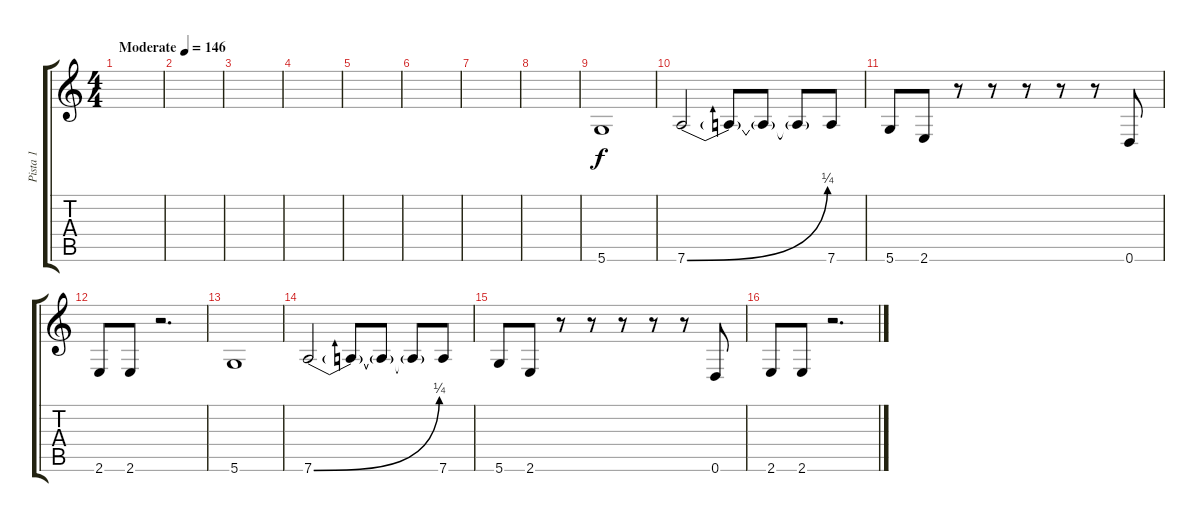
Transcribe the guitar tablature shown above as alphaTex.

\track ("Pista 1" "Pista 1") {instrument distortionguitar}
\staff {score tabs}
\tuning (E4 B3 G3 D3 A2 D2) {hide}
\ts (4 4)
\tempo (146 "Moderate")
\clef g2
\ks c
|
|
|
|
|
|
|
|
5.6.1 |
7.6{be (bend 0 0 60 1)}.2 7.6{t}.8 7.6{t}.8 7.6{t}.8 7.6.8 |
5.6.8 2.6.8 r.8 r.8 r.8 r.8 r.8 0.6.8 |
2.6.8 2.6.8 r.2{d} |
5.6.1 |
7.6{be (bend 0 0 60 1)}.2 7.6{t}.8 7.6{t}.8 7.6{t}.8 7.6.8 |
5.6.8 2.6.8 r.8 r.8 r.8 r.8 r.8 0.6.8 |
2.6.8 2.6.8 r.2{d}
